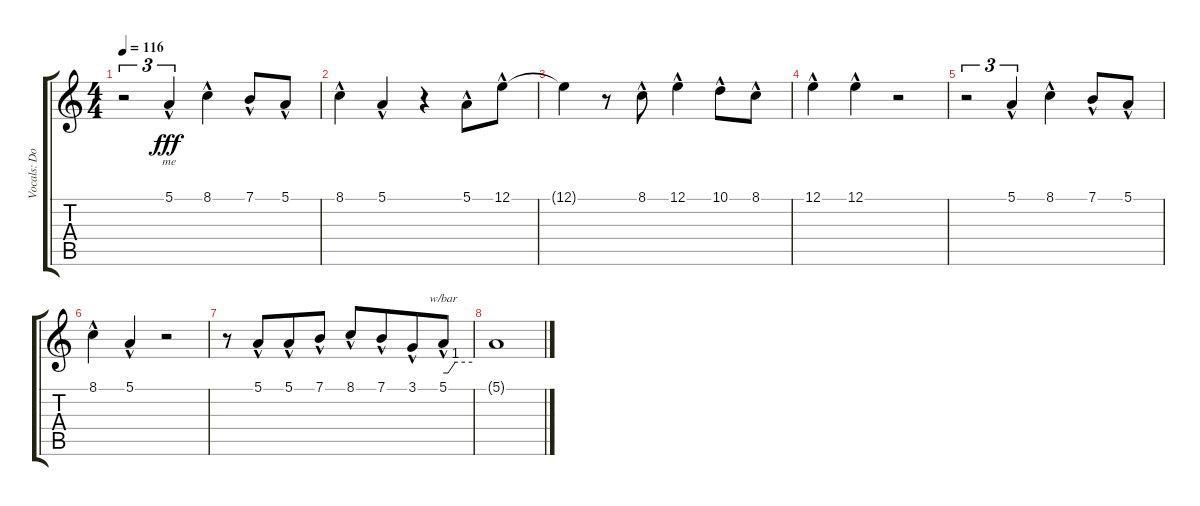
\track ("Vocals: Don" "Vocals: Do") {instrument lead2sawtooth}
\staff {score tabs}
\tuning (E4 B3 G3 D3 A2 E2) {hide}
\ts (4 4)
\tempo 116
\clef g2
\ks c
r.2{tu (3 2) dy fff} 5.1{hac}.4{tu (3 2) lyrics (0 "me") lyrics (1 "") lyrics (2 "") lyrics (3 "") lyrics (4 "")} 8.1{hac}.4 7.1{hac}.8 5.1{hac}.8 |
8.1{hac}.4 5.1{hac}.4 r.4 5.1{hac}.8 12.1{hac}.8 |
12.1{t}.4 r.8 8.1{hac}.8 12.1{hac}.4 10.1{hac}.8 8.1{hac}.8 |
12.1{hac}.4 12.1{hac}.4 r.2 |
r.2{tu (3 2)} 5.1{hac}.4{tu (3 2)} 8.1{hac}.4 7.1{hac}.8 5.1{hac}.8 |
8.1{hac}.4 5.1{hac}.4 r.2 |
r.8 5.1{hac}.8{beam merge} 5.1{hac}.8 7.1{hac}.8 8.1{hac}.8 7.1{hac}.8{beam merge} 3.1{hac}.8 5.1{hac}.8{tbe (custom default 0 0 10 0 25 4 60 4)} |
5.1{t}.1
